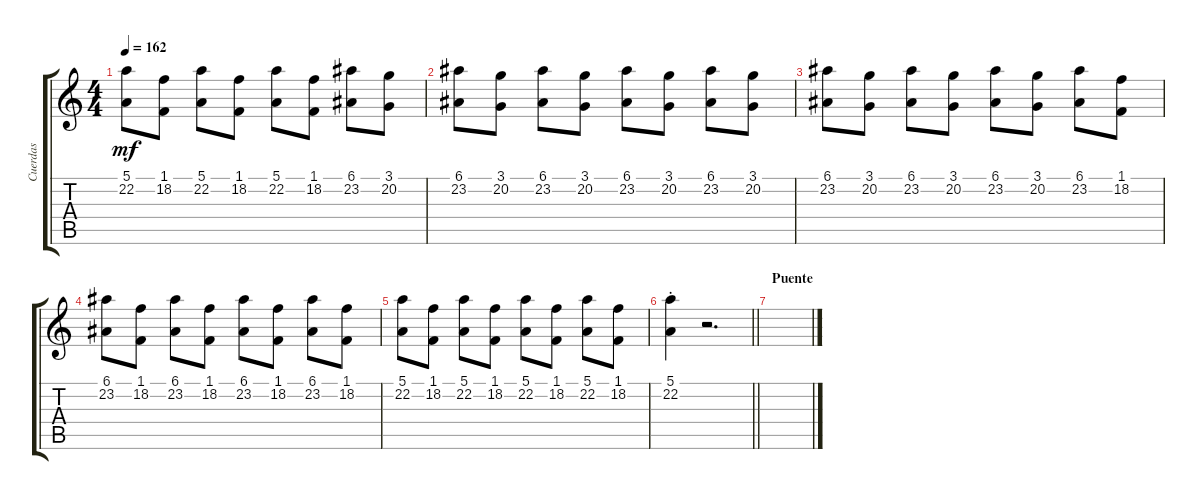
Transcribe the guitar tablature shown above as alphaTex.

\track ("Cuerdas" "Cuerdas") {instrument stringensemble1}
\staff {score tabs}
\tuning (E4 B3 G3 D3 A2 E2) {hide}
\ts (4 4)
\tempo 162
\clef g2
\ks c
(5.1 22.2).8{dy mf} (1.1 18.2).8 (5.1 22.2).8 (1.1 18.2).8 (5.1 22.2).8 (1.1 18.2).8 (6.1 23.2).8 (3.1 20.2).8 |
(6.1 23.2).8 (3.1 20.2).8 (6.1 23.2).8 (3.1 20.2).8 (6.1 23.2).8 (3.1 20.2).8 (6.1 23.2).8 (3.1 20.2).8 |
(6.1 23.2).8 (3.1 20.2).8 (6.1 23.2).8 (3.1 20.2).8 (6.1 23.2).8 (3.1 20.2).8 (6.1 23.2).8 (1.1 18.2).8 |
(6.1 23.2).8 (1.1 18.2).8 (6.1 23.2).8 (1.1 18.2).8 (6.1 23.2).8 (1.1 18.2).8 (6.1 23.2).8 (1.1 18.2).8 |
(5.1 22.2).8 (1.1 18.2).8 (5.1 22.2).8 (1.1 18.2).8 (5.1 22.2).8 (1.1 18.2).8 (5.1 22.2).8 (1.1 18.2).8 |
\barLineRight lightlight
(5.1{st} 22.2{st}).4 r.2{d} |
\section ("" "Puente")
